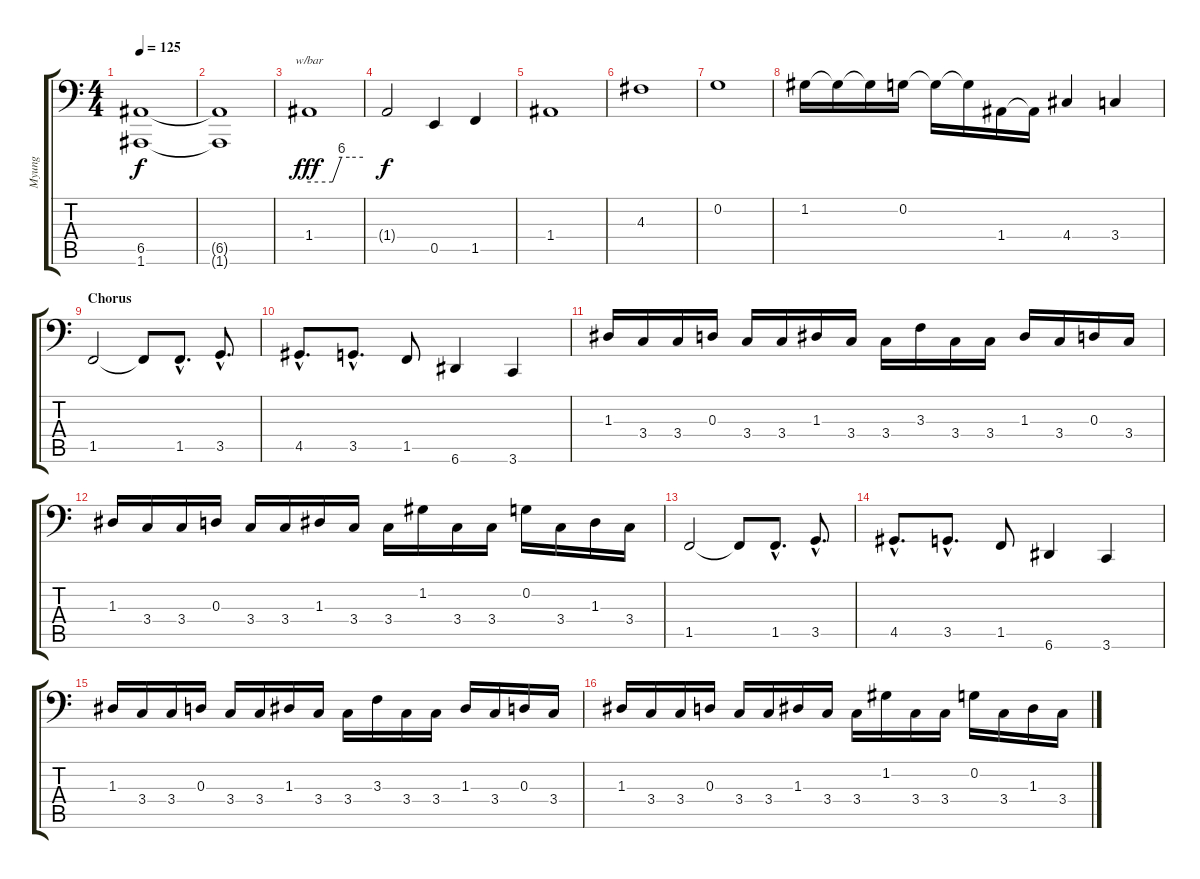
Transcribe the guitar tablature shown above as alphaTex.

\track ("Myung" "Myung") {instrument electricbassfinger}
\staff {score tabs}
\tuning (C3 G2 D2 A1 E1 A0) {hide}
\ts (4 4)
\tempo 125
\clef f4
\ks c
(6.5 1.6).1{dy f} |
(6.5{t} 1.6{t}).1 |
1.4.1{tbe (custom default 0 0 26 0 36 24 45 24 60 24) dy fff} |
1.4{t}.2{dy f} 0.5.4 1.5.4 |
1.4.1 |
4.3.1 |
0.2.1 |
1.2.16 1.2{t}.16 1.2{t}.16 0.2.16 0.2{t}.16 0.2{t}.16 1.4.16 1.4{t}.16 4.4.4 3.4.4 |
\section ("" "Chorus")
1.5.2 1.5{t}.8 1.5{hac}.8{d} 3.5{hac}.8{d} |
4.5{hac}.8{d} 3.5{hac}.8{d} 1.5.8 6.6.4 3.6.4 |
1.3.16 3.4.16 3.4.16 0.3.16 3.4.16 3.4.16 1.3.16 3.4.16 3.4.16 3.3.16 3.4.16 3.4.16 1.3.16 3.4.16 0.3.16 3.4.16 |
1.3.16 3.4.16 3.4.16 0.3.16 3.4.16 3.4.16 1.3.16 3.4.16 3.4.16 1.2.16 3.4.16 3.4.16 0.2.16 3.4.16 1.3.16 3.4.16 |
1.5.2 1.5{t}.8 1.5{hac}.8{d} 3.5{hac}.8{d} |
4.5{hac}.8{d} 3.5{hac}.8{d} 1.5.8 6.6.4 3.6.4 |
1.3.16 3.4.16 3.4.16 0.3.16 3.4.16 3.4.16 1.3.16 3.4.16 3.4.16 3.3.16 3.4.16 3.4.16 1.3.16 3.4.16 0.3.16 3.4.16 |
1.3.16 3.4.16 3.4.16 0.3.16 3.4.16 3.4.16 1.3.16 3.4.16 3.4.16 1.2.16 3.4.16 3.4.16 0.2.16 3.4.16 1.3.16 3.4.16
